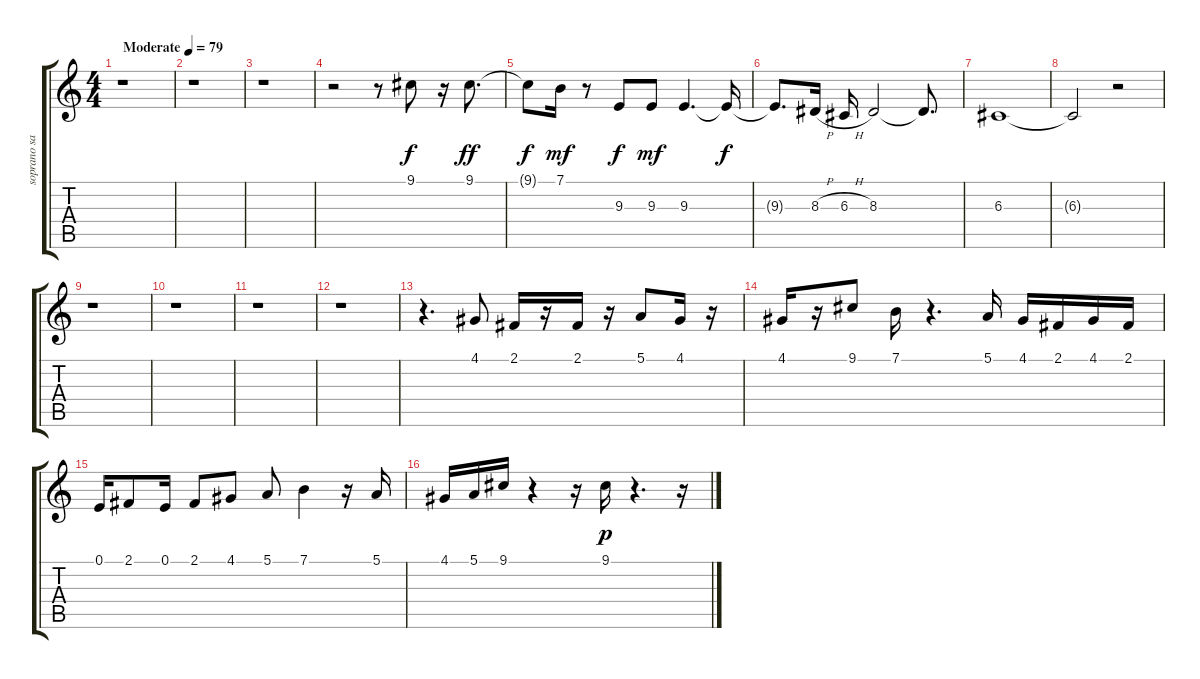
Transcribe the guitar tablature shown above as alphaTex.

\track ("soprano sax" "soprano sa") {instrument sopranosax}
\staff {score tabs}
\tuning (E4 B3 G3 D3 A2 E2) {hide}
\ts (4 4)
\tempo (79 "Moderate")
\clef g2
\ks c
r.1{dy f instrument sopranosax} |
r.1 |
r.1 |
r.2 r.8 9.1.8 r.16 9.1.8{d dy ff} |
9.1{t}.8{dy f} 7.1.16{dy mf} r.8 9.3.8{dy f} 9.3.8{dy mf} 9.3.4{d} 9.3{t}.16{dy f} |
9.3{t}.8{d} 8.3{h}.16 6.3{h}.16 8.3.2 8.3{t}.8{d} |
6.3.1 |
6.3{t}.2 r.2 |
r.1 |
r.1 |
r.1 |
r.1 |
r.4{d} 4.1.8{volume 16} 2.1.16 r.16 2.1.16 r.16 5.1.8 4.1.16 r.16 |
4.1.16 r.16 9.1.8 7.1.16 r.4{d} 5.1.16 4.1.16 2.1.16 4.1.16 2.1.16 |
0.1.16 2.1.8 0.1.16 2.1.8 4.1.8 5.1.8 7.1.4 r.16 5.1.16 |
4.1.16 5.1.16 9.1.16 r.4 r.16 9.1.16{dy p} r.4{d} r.16
